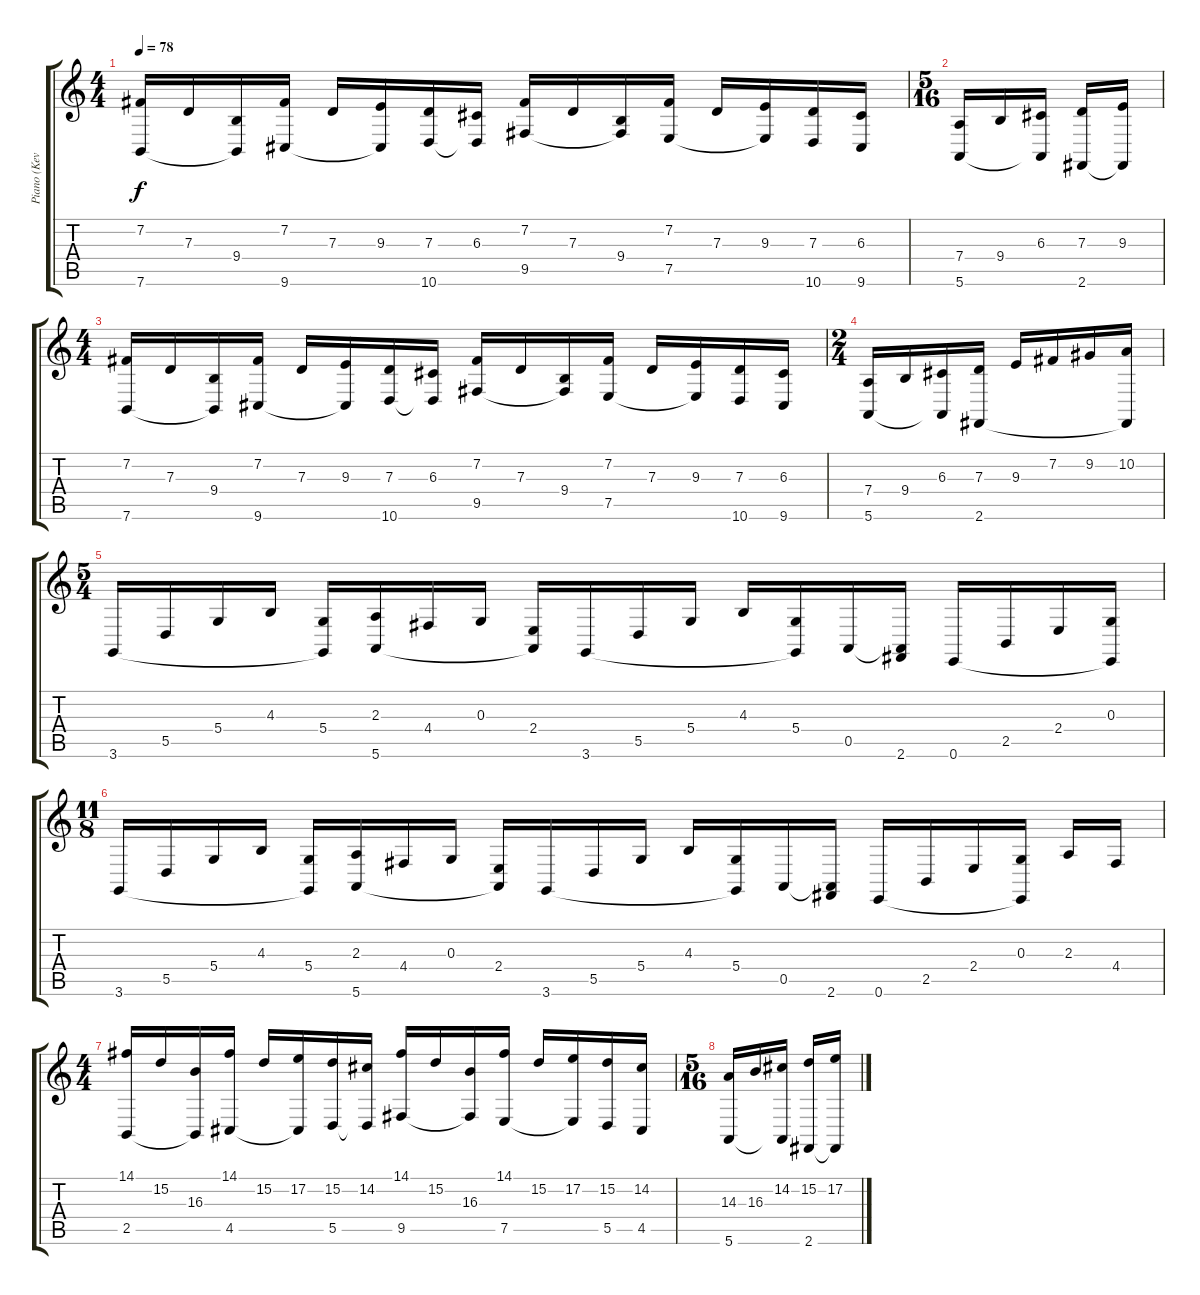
\track ("Piano (Kevin Moore)" "Piano (Kev") {instrument acousticgrandpiano}
\staff {score tabs}
\tuning (E4 B3 G3 D3 A2 E2) {hide}
\ts (4 4)
\tempo 78
\clef g2
\ks c
(7.2 7.6).16{dy f} 7.3.16 (9.4 7.6{t}).16 (7.2 9.6).16 7.3.16 (9.3 9.6{t}).16 (7.3 10.6).16 (6.3 10.6{t}).16 (7.2 9.5).16 7.3.16 (9.4 9.5{t}).16 (7.2 7.5).16 7.3.16 (9.3 7.5{t}).16 (7.3 10.6).16 (6.3 9.6).16 |
\ts (5 16)
(7.4 5.6).16 9.4.16 (6.3 5.6{t}).16 (7.3 2.6).16 (9.3 2.6{t}).16 |
\ts (4 4)
(7.2 7.6).16 7.3.16 (9.4 7.6{t}).16 (7.2 9.6).16 7.3.16 (9.3 9.6{t}).16 (7.3 10.6).16 (6.3 10.6{t}).16 (7.2 9.5).16 7.3.16 (9.4 9.5{t}).16 (7.2 7.5).16 7.3.16 (9.3 7.5{t}).16 (7.3 10.6).16 (6.3 9.6).16 |
\ts (2 4)
(7.4 5.6).16 9.4.16 (6.3 5.6{t}).16 (7.3 2.6).16 9.3.16 7.2.16 9.2.16 (10.2 2.6{t}).16 |
\ts (5 4)
3.6.16 5.5.16 5.4.16 4.3.16 (5.4 3.6{t}).16 (2.3 5.6).16 4.4.16 0.3.16 (2.4 5.6{t}).16 3.6.16 5.5.16 5.4.16 4.3.16 (5.4 3.6{t}).16 0.5.16 (0.5{t} 2.6).16 0.6.16 2.5.16 2.4.16 (0.3 0.6{t}).16 |
\ts (11 8)
3.6.16 5.5.16 5.4.16 4.3.16 (5.4 3.6{t}).16 (2.3 5.6).16 4.4.16 0.3.16 (2.4 5.6{t}).16 3.6.16 5.5.16 5.4.16 4.3.16 (5.4 3.6{t}).16 0.5.16 (0.5{t} 2.6).16 0.6.16 2.5.16 2.4.16 (0.3 0.6{t}).16 2.3.16 4.4.16 |
\ts (4 4)
(14.1 2.5).16 15.2.16 (16.3 2.5{t}).16 (14.1 4.5).16 15.2.16 (17.2 4.5{t}).16 (15.2 5.5).16 (14.2 5.5{t}).16 (14.1 9.5).16 15.2.16 (16.3 9.5{t}).16 (14.1 7.5).16 15.2.16 (17.2 7.5{t}).16 (15.2 5.5).16 (14.2 4.5).16 |
\ts (5 16)
(14.3 5.6).16 16.3.16 (14.2 5.6{t}).16 (15.2 2.6).16 (17.2 2.6{t}).16
